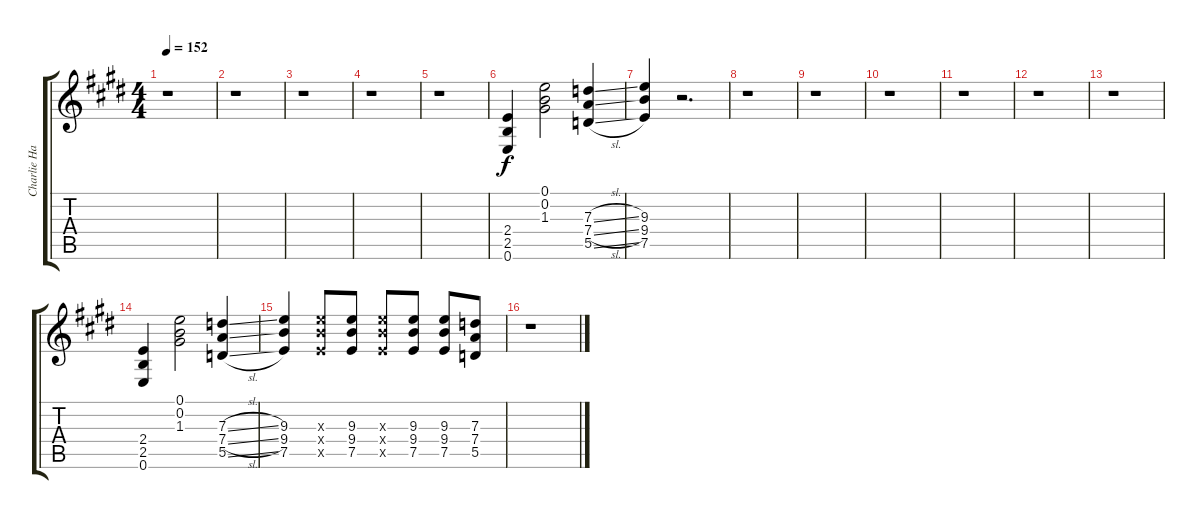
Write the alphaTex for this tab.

\track ("Charlie Hargrett Guitar II" "Charlie Ha") {instrument electricguitarclean}
\staff {score tabs}
\tuning (E4 B3 G3 D3 A2 E2) {hide}
\ts (4 4)
\tempo 152
\clef g2
\ks c#minor
r.1{dy f} |
r.1 |
r.1 |
r.1 |
r.1 |
(2.4 2.5 0.6).4 (0.1 0.2 1.3).2 (7.3{sl} 7.4{sl} 5.5{sl}).4 |
(9.3 9.4 7.5).4 r.2{d} |
r.1 |
r.1 |
r.1 |
r.1 |
r.1 |
r.1 |
(2.4 2.5 0.6).4 (0.1 0.2 1.3).2{volume 10 balance 0} (7.3{sl} 7.4{sl} 5.5{sl}).4 |
(9.3 9.4 7.5).4 (9.3{x} 9.4{x} 7.5{x}).8 (9.3 9.4 7.5).8 (9.3{x} 9.4{x} 7.5{x}).8 (9.3 9.4 7.5).8 (9.3 9.4 7.5).8 (7.3 7.4 5.5).8 |
r.1
